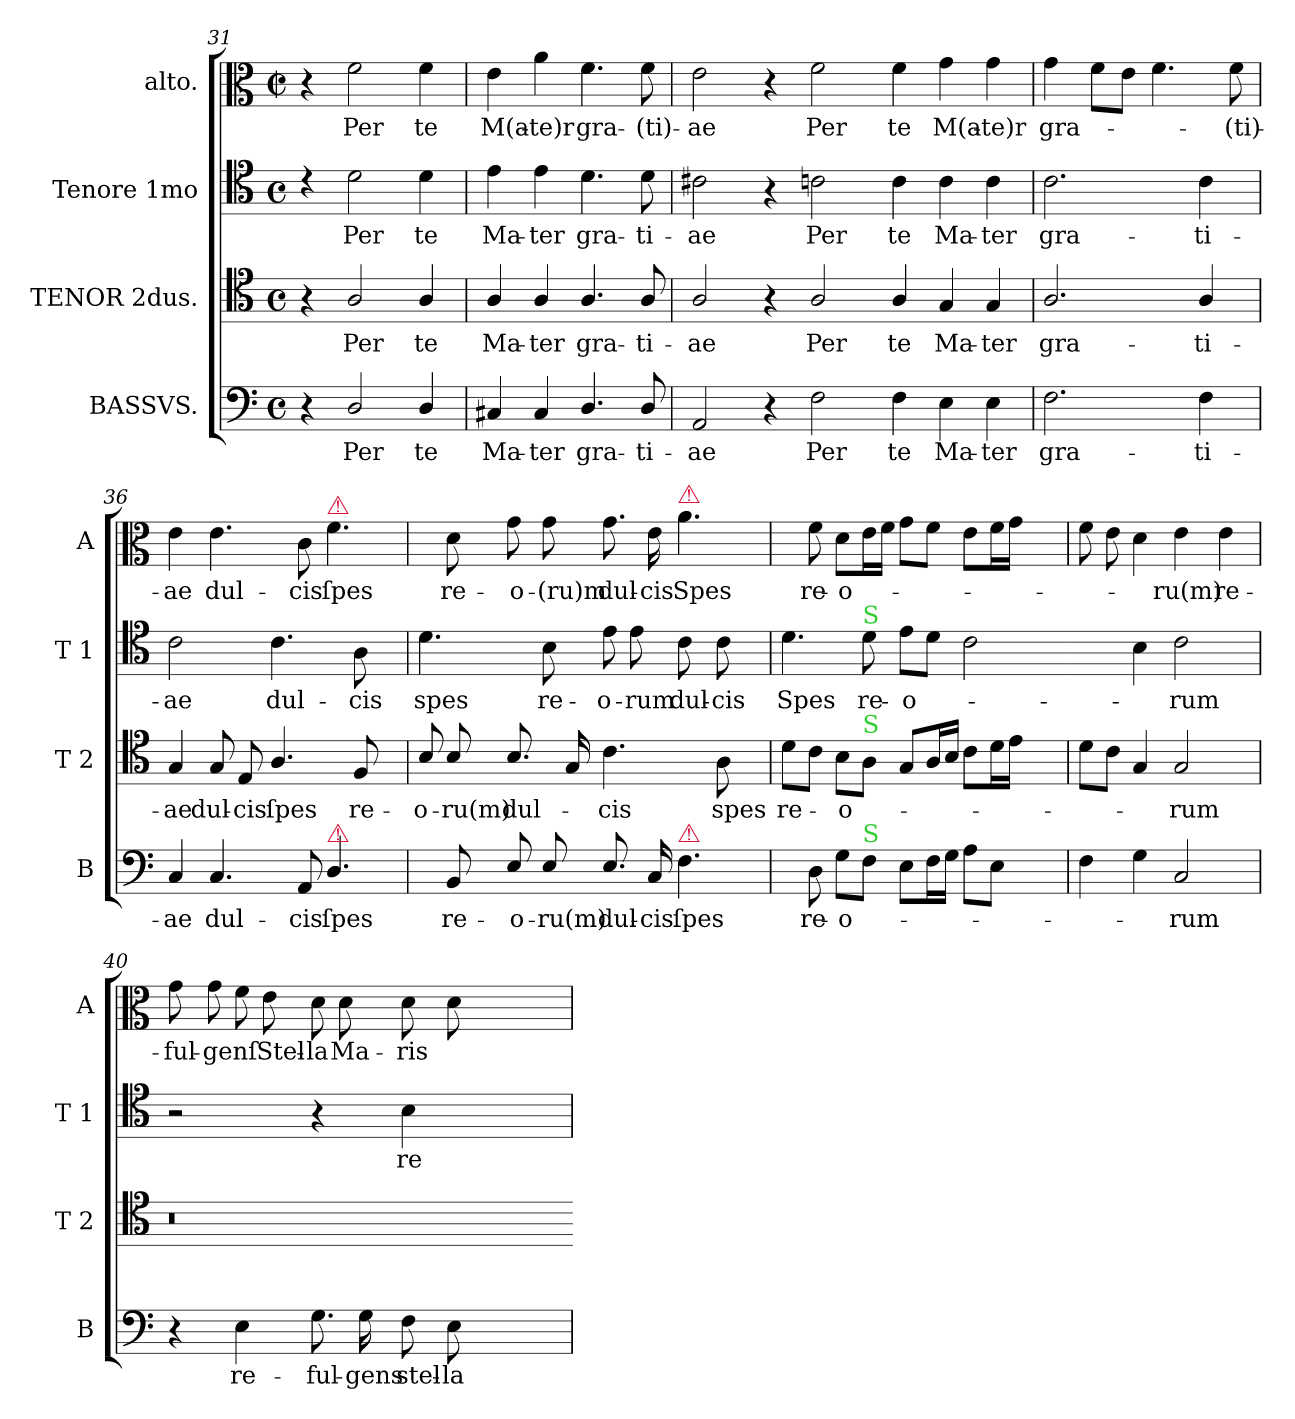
**kern	**text	**kern	**text	**kern	**text	**kern	**text
*part4	*part4	*part3	*part3	*part2	*part2	*part1	*part1
*staff4	*staff4	*staff3	*staff3	*staff2	*staff2	*staff1	*staff1
*I"BASSVS.	*	*I"TENOR 2dus.	*	*I"Tenore 1mo	*	*I"alto.	*
*I'B	*	*I'T 2	*	*I'T 1	*	*I'A	*
*clefF4	*	*clefC4	*	*clefC4	*	*clefC3	*
*k[]	*	*k[]	*	*k[]	*	*k[]	*
*M4/4	*	*M4/4	*	*M4/4	*	*M4/4	*
*met(c)	*	*met(c)	*	*met(c)	*	*met(c|)	*
=31	=31	=31	=31	=31	=31	=31	=31
4r	.	4r	.	4rc	.	4r	.
2D/	Per	2A/	Per	2d\	Per	2f\	Per
4D/	te	4A/	te	4d\	te	4f\	te
=32	=32	=32	=32	=32	=32	=32	=32
4C#X/	Ma-	4A/	Ma-	4e\	Ma-	4e\	M(a-
4C#/	-ter	4A/	-ter	4e\	-ter	4a\	-te)r
4.D/	gra-	4.A/	gra-	4.d\	gra-	4.f\	gra-
8D/	-ti-	8A/	-ti-	8d\	-ti-	8f\	-(ti)-
=33	=33	=33	=33	=33	=33	=33	=33
2AA/	-ae	2A/	-ae	2c#X\	-ae	2e\	-ae
4r	.	4r	.	4r	.	4r	.
!	!LO:LY:i	!	!LO:LY:i	!	!LO:LY:i	!	!LO:LY:i
2F\	Per	2A/	Per	2cn\	Per	2f\	Per
=34-	=34-	=34-	=34-	=34-	=34-	=34-	=34-
!	!LO:LY:i	!	!LO:LY:i	!	!LO:LY:i	!	!LO:LY:i
4F\	te	4A/	te	4c\	te	4f\	te
!	!LO:LY:i	!	!LO:LY:i	!	!LO:LY:i	!	!LO:LY:i
4E\	Ma-	4G/	Ma-	4c\	Ma-	4g\	M(a-
!	!LO:LY:i	!	!LO:LY:i	!	!LO:LY:i	!	!LO:LY:i
4E\	-ter	4G/	-ter	4c\	-ter	4g\	-te)r
=35	=35	=35	=35	=35	=35	=35	=35
!	!LO:LY:i	!	!LO:LY:i	!	!LO:LY:i	!	!LO:LY:i
2.F\	gra-	2.A/	gra-	2.c\	gra-	4g\	gra-
.	.	.	.	.	.	8f\L	.
.	.	.	.	.	.	8e\J	.
.	.	.	.	.	.	4.f\	.
!	!LO:LY:i	!	!LO:LY:i	!	!LO:LY:i	!	!
4F\	-ti-	4A/	-ti-	4c\	-ti-	.	.
!	!	!	!	!	!	!	!LO:LY:i
.	.	.	.	.	.	8f\	-(ti)-
=36	=36	=36	=36	=36	=36	=36	=36
!	!LO:LY:i	!	!LO:LY:i	!	!LO:LY:i	!	!LO:LY:i
4C/	-ae	4G/	-ae	2c\	-ae	4e\	-ae
4.C/	dul-	8G/	dul-	.	.	4.e\	dul-
.	.	8E/	-cis	.	.	.	.
.	.	4.A/	ſpes	4.c\	dul-	.	.
8AA/	-cis	.	.	.	.	8c\	-cis
!	!	!	!	!	!	!LO:TX:a:color=crimson:t=⚠	!
!LO:TX:a:color=crimson:t=⚠	!	!	!	!	!	!	!
4.D/	ſpes	.	.	.	.	4.f\	ſpes
.	.	8F/	re-	8A\	-cis	.	.
.	.	8ryy	.	8ryy	.	.	.
=37	=37	=37	=37	=37	=37	=37	=37
8ryy	.	8B/	-o-	4.d\	spes	8ryy	.
8BB/	re-	8B/	-ru(m)	.	.	8d\	re-
8E/	-o-	8.B/	dul-	.	.	8g\	-o-
8E/	-ru(m)	.	.	8B\	re-	8g\	-(ru)m
.	.	16G/	.	.	.	.	.
!	!LO:LY:i	!	!	!	!	!	!
8.E/	dul-	4.c\	-cis	8e\	-o-	8.g\	dul-
.	.	.	.	8e\	-rum	.	.
!	!LO:LY:i	!	!	!	!	!	!
16C/	-cis	.	.	.	.	16e\	-cis
!	!	!	!	!	!	!LO:TX:a:color=crimson:t=⚠	!
!LO:TX:a:color=crimson:t=⚠	!	!	!	!	!	!	!
!	!LO:LY:i	!	!	!	!	!	!
4.F\	ſpes	.	.	8c\	dul-	4.a	Spes
.	.	8A\	spes	8c\	-cis	.	.
.	.	8ryy	.	8ryy	.	.	.
=38	=38	=38	=38	=38	=38	=38	=38
8ryy	.	8d\L	re-	4.d\	Spes	8ryy	.
8D\	re-	8c\J	.	.	.	8f\	re-
8G\L	-o-	8B\L	-o-	.	.	8d\L	-o-
!	!	!	!	!LO:TX:a:color=limegreen:t=S	!	!	!
!	!	!LO:TX:a:color=limegreen:t=S	!	!	!	!	!
!LO:TX:a:color=limegreen:t=S	!	!	!	!	!	!	!
8F\J	.	8A\J	.	8d\	re-	16e\L	.
.	.	.	.	.	.	16f\JJ	.
8E\L	.	8G/L	.	8e\L	-o-	8g\L	.
16F\L	.	16A/L	.	8d\J	.	8f\J	.
16G\JJ	.	16B/JJ	.	.	.	.	.
8A\L	.	8c\L	.	2c\	.	8e\L	.
8E\J	.	16d\L	.	.	.	16f\L	.
.	.	16e\JJ	.	.	.	16g\JJ	.
4ryy	.	4ryy	.	.	.	4ryy	.
=39	=39	=39	=39	=39-	=39	=39	=39
4F\	.	8d\L	.	4ryy	.	8f\	.
.	.	8c\J	.	.	.	8e\	.
4G\	.	4G/	.	4B\	.	4d\	.
2C/	-rum	2G/	-rum	2c\	-rum	4e\	-ru(m)
.	.	.	.	.	.	4e\	re-
=40	=40	=40	=40	=40	=40	=40	=40
4r	.	0r	.	2r	.	8g\	-ful-
.	.	.	.	.	.	8g\	-genſ
4E\	re-	.	.	.	.	8f\	.
.	.	.	.	.	.	8e\	Stel-
8.G\	-ful-	.	.	4r	.	8d\	-la
.	.	.	.	.	.	8d\	Ma-
16G\	-gens	.	.	.	.	.	.
8F\	stel-	.	.	4B\	re-	8d\	-ris
8E\	-la	.	.	.	.	8d\	.
1ryy	.	.	.	1ryy	.	1ryy	.
=	=	=-	=	=	=	=	=
*-	*-	*-	*-	*-	*-	*-	*-
